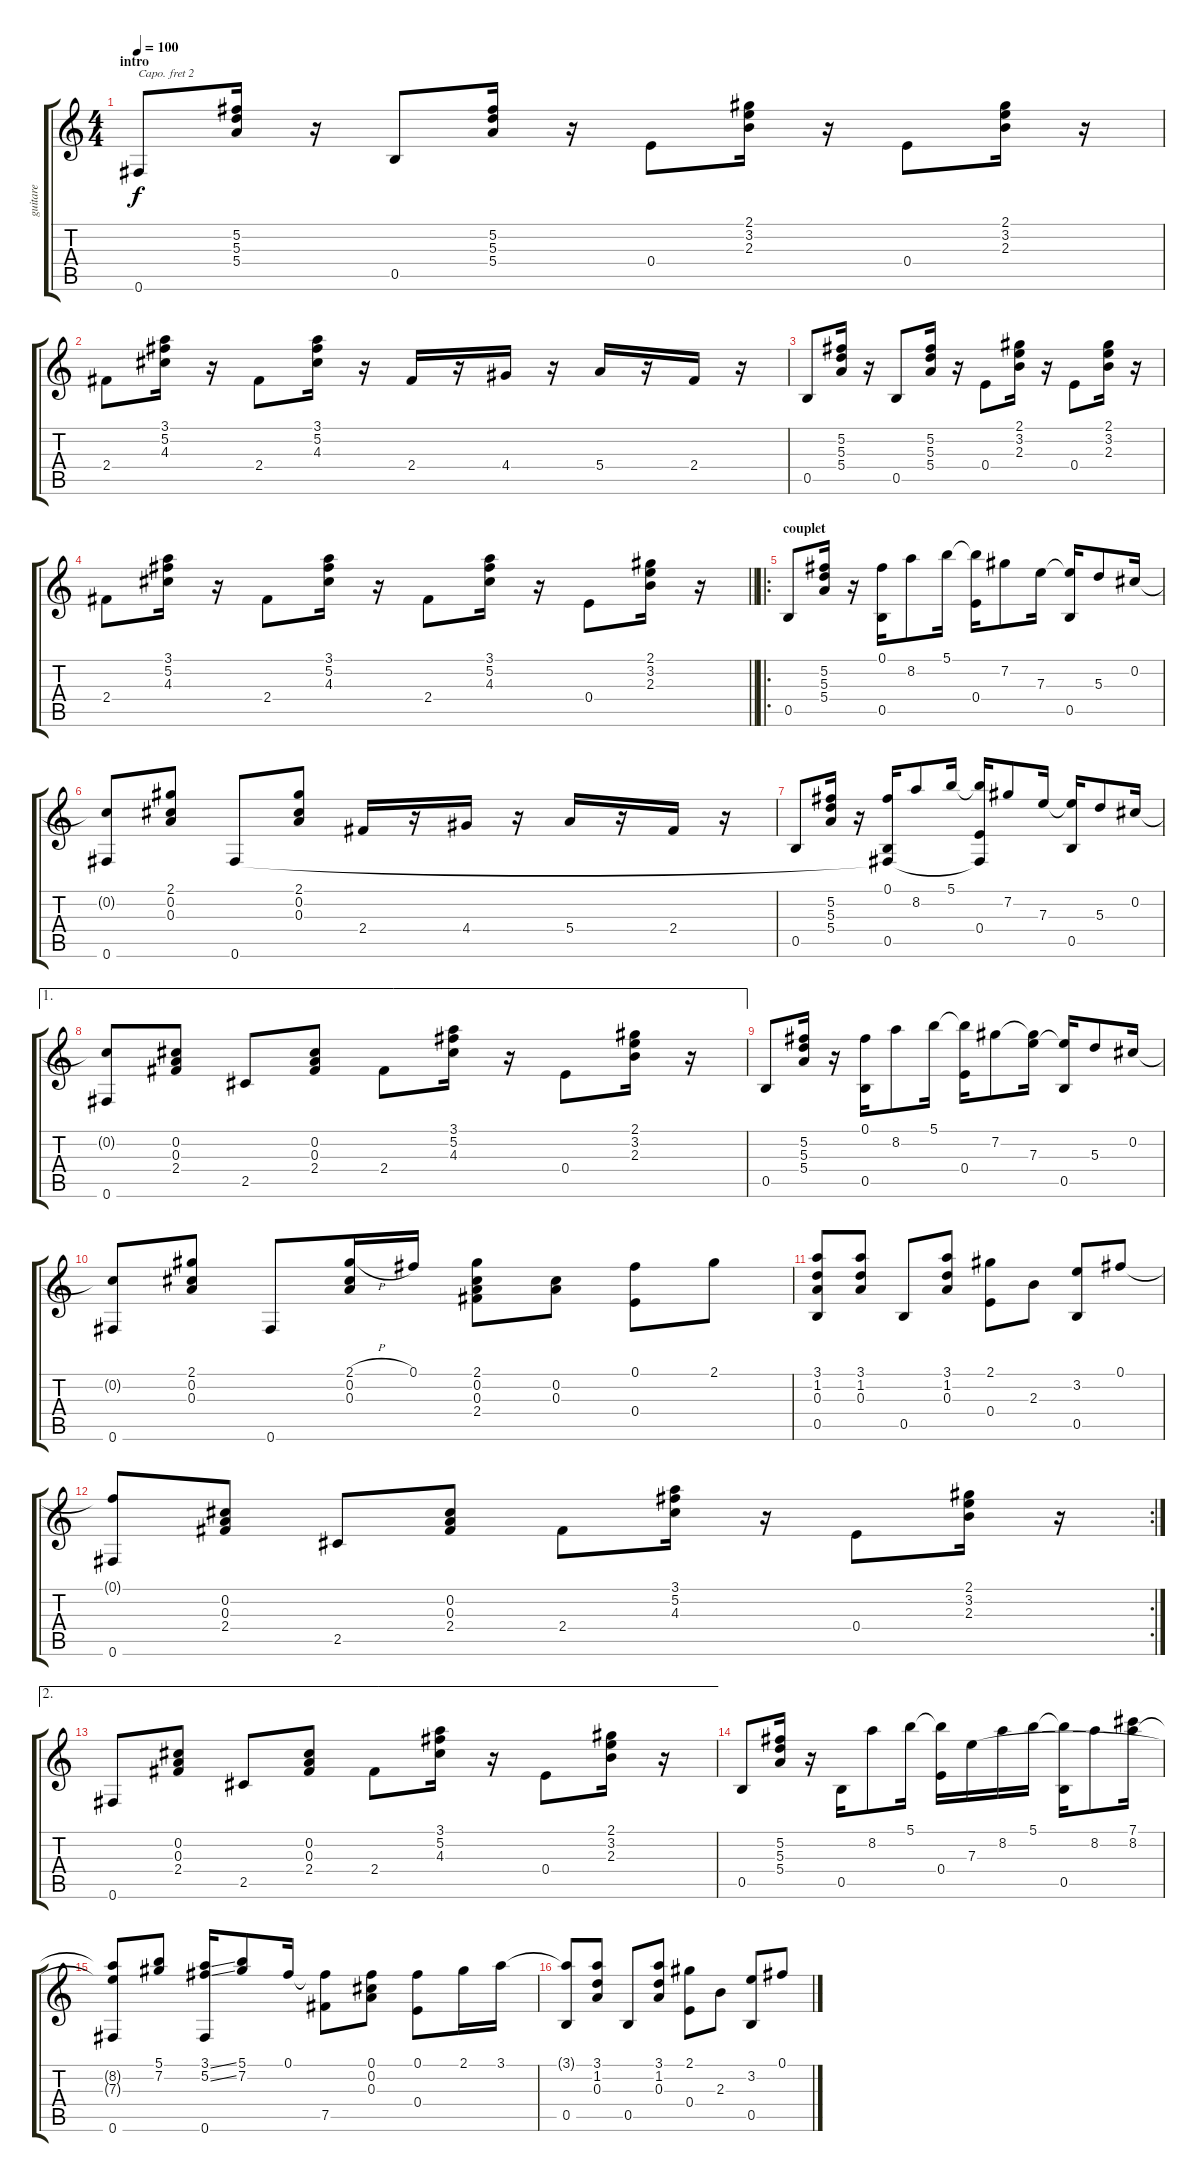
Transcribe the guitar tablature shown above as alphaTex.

\track ("guitare" "guitare") {instrument acousticguitarsteel}
\staff {score tabs}
\capo 2
\tuning (E4 B3 G3 D3 A2 E2) {hide}
\ts (4 4)
\section ("" "intro")
\tempo 100
\clef g2
\ks c
0.6.8{dy f instrument acousticguitarsteel} (5.2 5.3 5.4).16 r.16 0.5.8 (5.2 5.3 5.4).16 r.16 0.4.8 (2.1 3.2 2.3).16 r.16 0.4.8 (2.1 3.2 2.3).16 r.16 |
2.4.8 (3.1 5.2 4.3).16 r.16 2.4.8 (3.1 5.2 4.3).16 r.16 2.4.16 r.16 4.4.16 r.16 5.4.16 r.16 2.4.16 r.16 |
0.5.8 (5.2 5.3 5.4).16 r.16 0.5.8 (5.2 5.3 5.4).16 r.16 0.4.8 (2.1 3.2 2.3).16 r.16 0.4.8 (2.1 3.2 2.3).16 r.16 |
\barLineRight lightlight
2.4.8 (3.1 5.2 4.3).16 r.16 2.4.8 (3.1 5.2 4.3).16 r.16 2.4.8 (3.1 5.2 4.3).16 r.16 0.4.8 (2.1 3.2 2.3).16 r.16 |
\ro
\section ("" "couplet")
0.5.8 (5.2 5.3 5.4).16 r.16 (0.1 0.5).16 8.2.8 5.1.16 (5.1{t} 0.4).16 7.2.8 7.3.16 (7.3{t} 0.5).16 5.3.8 0.2.16 |
(0.2{t} 0.6).8 (2.1 0.2 0.3).8 0.6.8 (2.1 0.2 0.3).8 2.4.16 r.16 4.4.16 r.16 5.4.16 r.16 2.4.16 r.16 |
0.5.8 (5.2 5.3 5.4).16 r.16 (0.1 0.5 0.6{t}).16 8.2.8 5.1.16 (5.1{t} 0.4 0.6{t}).16 7.2.8 7.3.16 (7.3{t} 0.5).16 5.3.8 0.2.16 |
\ae 1
(0.2{t} 0.6).8 (0.2 0.3 2.4).8 2.5.8 (0.2 0.3 2.4).8 2.4.8 (3.1 5.2 4.3).16 r.16 0.4.8 (2.1 3.2 2.3).16 r.16 |
0.5.8 (5.2 5.3 5.4).16 r.16 (0.1 0.5).16 8.2.8 5.1.16 (5.1{t} 0.4).16 7.2.8 (7.2{t} 7.3).16 (7.3{t} 0.5).16 5.3.8 0.2.16 |
(0.2{t} 0.6).8 (2.1 0.2 0.3).8 0.6.8 (2.1{h} 0.2 0.3).16 0.1.16 (2.1 0.2 0.3 2.4).8 (0.2 0.3).8 (0.1 0.4).8 2.1.8 |
(3.1 1.2 0.3 0.5).8 (3.1 1.2 0.3).8 0.5.8 (3.1 1.2 0.3).8 (2.1 0.4).8 2.3.8 (3.2 0.5).8 0.1.8 |
\rc 2
(0.1{t} 0.6).8 (0.2 0.3 2.4).8 2.5.8 (0.2 0.3 2.4).8 2.4.8 (3.1 5.2 4.3).16 r.16 0.4.8 (2.1 3.2 2.3).16 r.16 |
\ae 2
0.6.8 (0.2 0.3 2.4).8 2.5.8 (0.2 0.3 2.4).8 2.4.8 (3.1 5.2 4.3).16 r.16 0.4.8 (2.1 3.2 2.3).16 r.16 |
0.5.8 (5.2 5.3 5.4).16 r.16 0.5.16 8.2.8 5.1.16 (5.1{t} 0.4).16 7.3.16 8.2.16 5.1.16 (5.1{t} 0.5).16 8.2.8 (7.1 8.2).16 |
(8.2{t} 7.3{t} 0.6).8 (5.1 7.2).8 (3.1{ss} 5.2{ss} 0.6).16 (5.1 7.2).8 0.1.16 (0.1{t} 7.5).8 (0.1 0.2 0.3).8 (0.1 0.4).8 2.1.16 3.1.16 |
(3.1{t} 0.5).8 (3.1 1.2 0.3).8 0.5.8 (3.1 1.2 0.3).8 (2.1 0.4).8 2.3.8 (3.2 0.5).8 0.1.8
